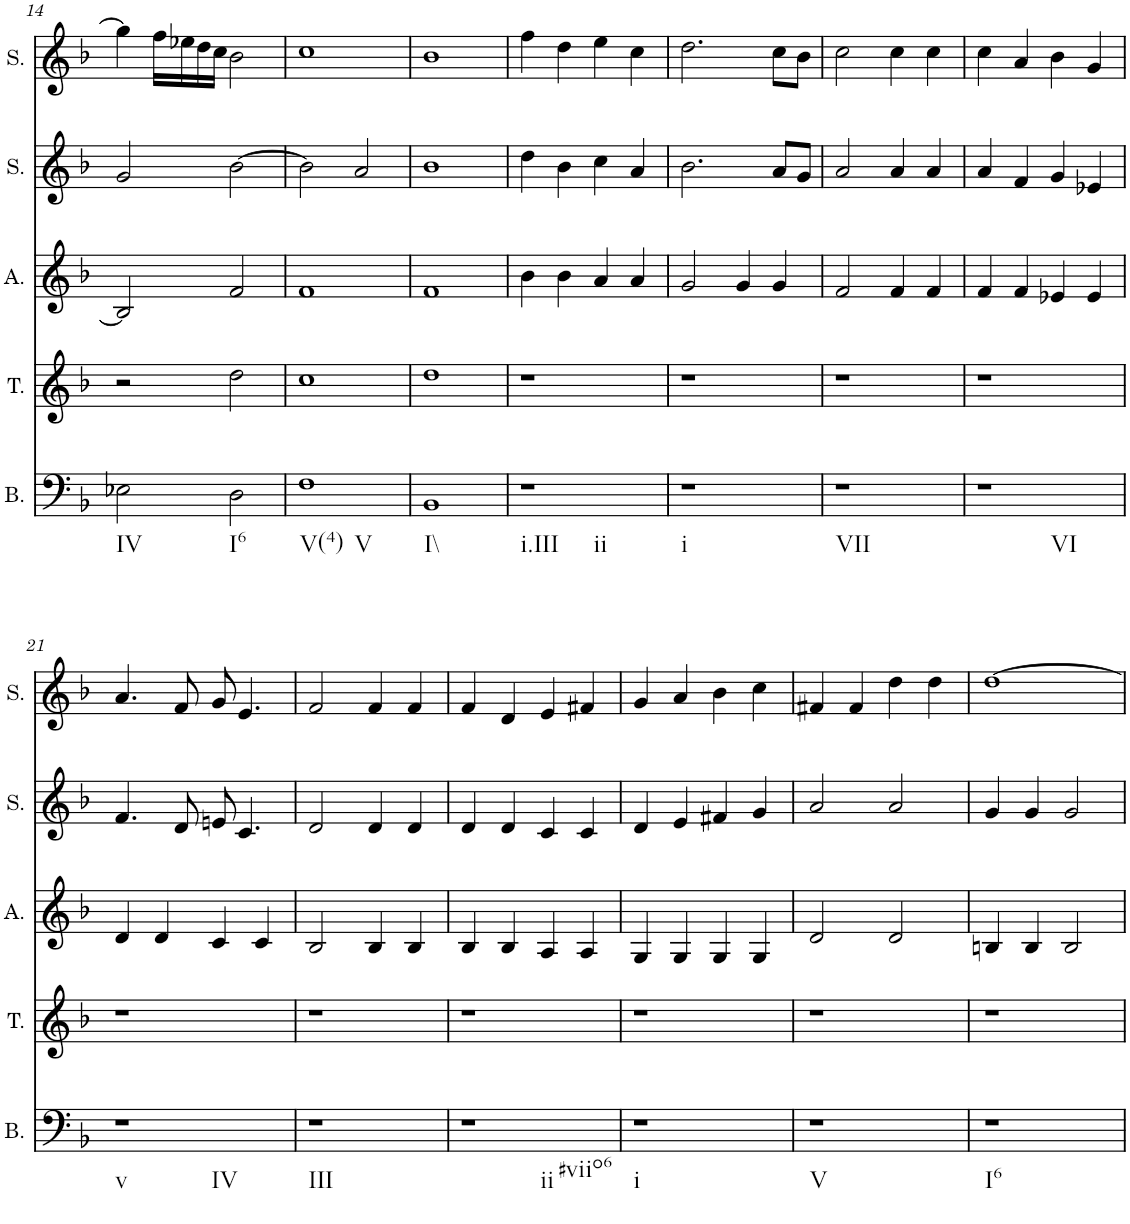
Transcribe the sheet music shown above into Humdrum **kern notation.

**kern	**kern	**kern	**kern	**kern
*part5	*part4	*part3	*part2	*part1
*staff5	*staff4	*staff3	*staff2	*staff1
*I"Bass	*I"Tenor	*I"Alto	*I"Soprano	*I"Soprano
*I'B.	*I'T.	*I'A.	*I'S.	*I'S.
!!LO:PB:g=z
*clefF4	*clefG2	*clefG2	*clefG2	*clefG2
*k[b-]	*k[b-]	*k[b-]	*k[b-]	*k[b-]
*M4/4	*M4/4	*M4/4	*M4/4	*M4/4
=14	=14	=14	=14	=14
!LO:TX:b:t=IV	!	!	!	!
2E-X\	2r	2B-/]	2g/	4gg\]
.	.	.	.	16ff\LL
.	.	.	.	16ee-X\
.	.	.	.	16dd\
.	.	.	.	16cc\JJ
!LO:TX:b:t=I6	!	!	!	!
2D\	2dd\	2f/	[2b-\	2b-\
=15	=15	=15	=15	=15
!LO:TX:b:t=V(4)	!	!	!	!
!LO:TX:b:t=V	!	!	!	!
1F	1cc	1f	2b-\]	1cc
.	.	.	2a/	.
=16	=16	=16	=16	=16
!LO:TX:b:t=I\\	!	!	!	!
1BB-	1dd	1f	1b-	1b-
=17	=17	=17	=17	=17
!LO:TX:b:t=i.III	!	!	!	!
!LO:TX:b:t=ii	!	!	!	!
1r	1r	4b-\	4dd\	4ff\
.	.	4b-\	4b-\	4dd\
.	.	4a/	4cc\	4ee\
.	.	4a/	4a/	4cc\
=18	=18	=18	=18	=18
!LO:TX:b:t=i	!	!	!	!
1r	1r	2g/	2.b-\	2.dd\
.	.	4g/	.	.
.	.	4g/	8a/L	8cc\L
.	.	.	8g/J	8b-\J
=19	=19	=19	=19	=19
!LO:TX:b:t=VII	!	!	!	!
1r	1r	2f/	2a/	2cc\
.	.	4f/	4a/	4cc\
.	.	4f/	4a/	4cc\
=20	=20	=20	=20	=20
!LO:TX:b:t=VI	!	!	!	!
1r	1r	4f/	4a/	4cc\
.	.	4f/	4f/	4a/
.	.	4e-X/	4g/	4b-\
.	.	4e-/	4e-X/	4g/
!!LO:LB:g=z
=21	=21	=21	=21	=21
!LO:TX:b:t=v	!	!	!	!
!LO:TX:b:t=IV	!	!	!	!
1r	1r	4d/	4.f/	4.a/
.	.	4d/	.	.
.	.	.	8d/	8f/
.	.	4c/	8en/	8g/
.	.	.	4.c/	4.e/
.	.	4c/	.	.
=22	=22	=22	=22	=22
!LO:TX:b:t=III	!	!	!	!
1r	1r	2B-/	2d/	2f/
.	.	4B-/	4d/	4f/
.	.	4B-/	4d/	4f/
=23	=23	=23	=23	=23
!LO:TX:b:t=ii	!	!	!	!
!LO:TX:b:t=#viio6	!	!	!	!
1r	1r	4B-/	4d/	4f/
.	.	4B-/	4d/	4d/
.	.	4A/	4c/	4e/
.	.	4A/	4c/	4f#X/
=24	=24	=24	=24	=24
!LO:TX:b:t=i	!	!	!	!
1r	1r	4G/	4d/	4g/
.	.	4G/	4e/	4a/
.	.	4G/	4f#X/	4b-\
.	.	4G/	4g/	4cc\
=25	=25	=25	=25	=25
!LO:TX:b:t=V	!	!	!	!
1r	1r	2d/	2a/	4f#X/
.	.	.	.	4f#/
.	.	2d/	2a/	4dd\
.	.	.	.	4dd\
=26	=26	=26	=26	=26
!LO:TX:b:t=I6	!	!	!	!
1r	1r	4Bn/	4g/	[1dd
.	.	4B/	4g/	.
.	.	2B/	2g/	.
=	=	=	=	=
*-	*-	*-	*-	*-
